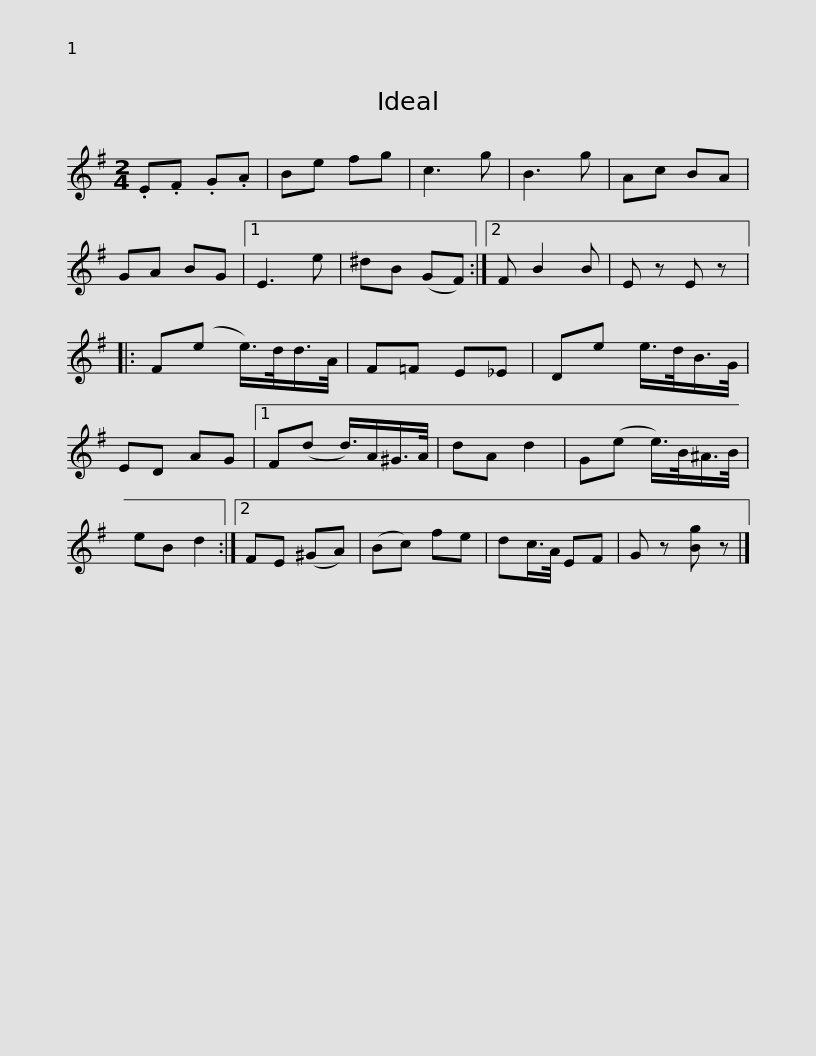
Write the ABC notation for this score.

X:1
L:1/8
M:2/4
I:linebreak $
K:Emin
V:1 treble
V:1
 .E.F .G.A | Be fg | c3 g | B3 g | Ac BA | %5
 GA BG |1 E3 e | ^dB (GF) :|2 F B2 B | E z E z |:$ %10
 F(e e/>)d/d/>A/ | F=F E_E | De e/>d/B/>G/ | ED AG |1 F(d d3/4)A/^G/>A/ | %15
 dA d2 | G(e e/>)B/^A/>B/ | eB d2 :|2$ FE (^GA) | (Bc) fe | %20
 dc/>A/ EF | G z [Bg] z |] %22
